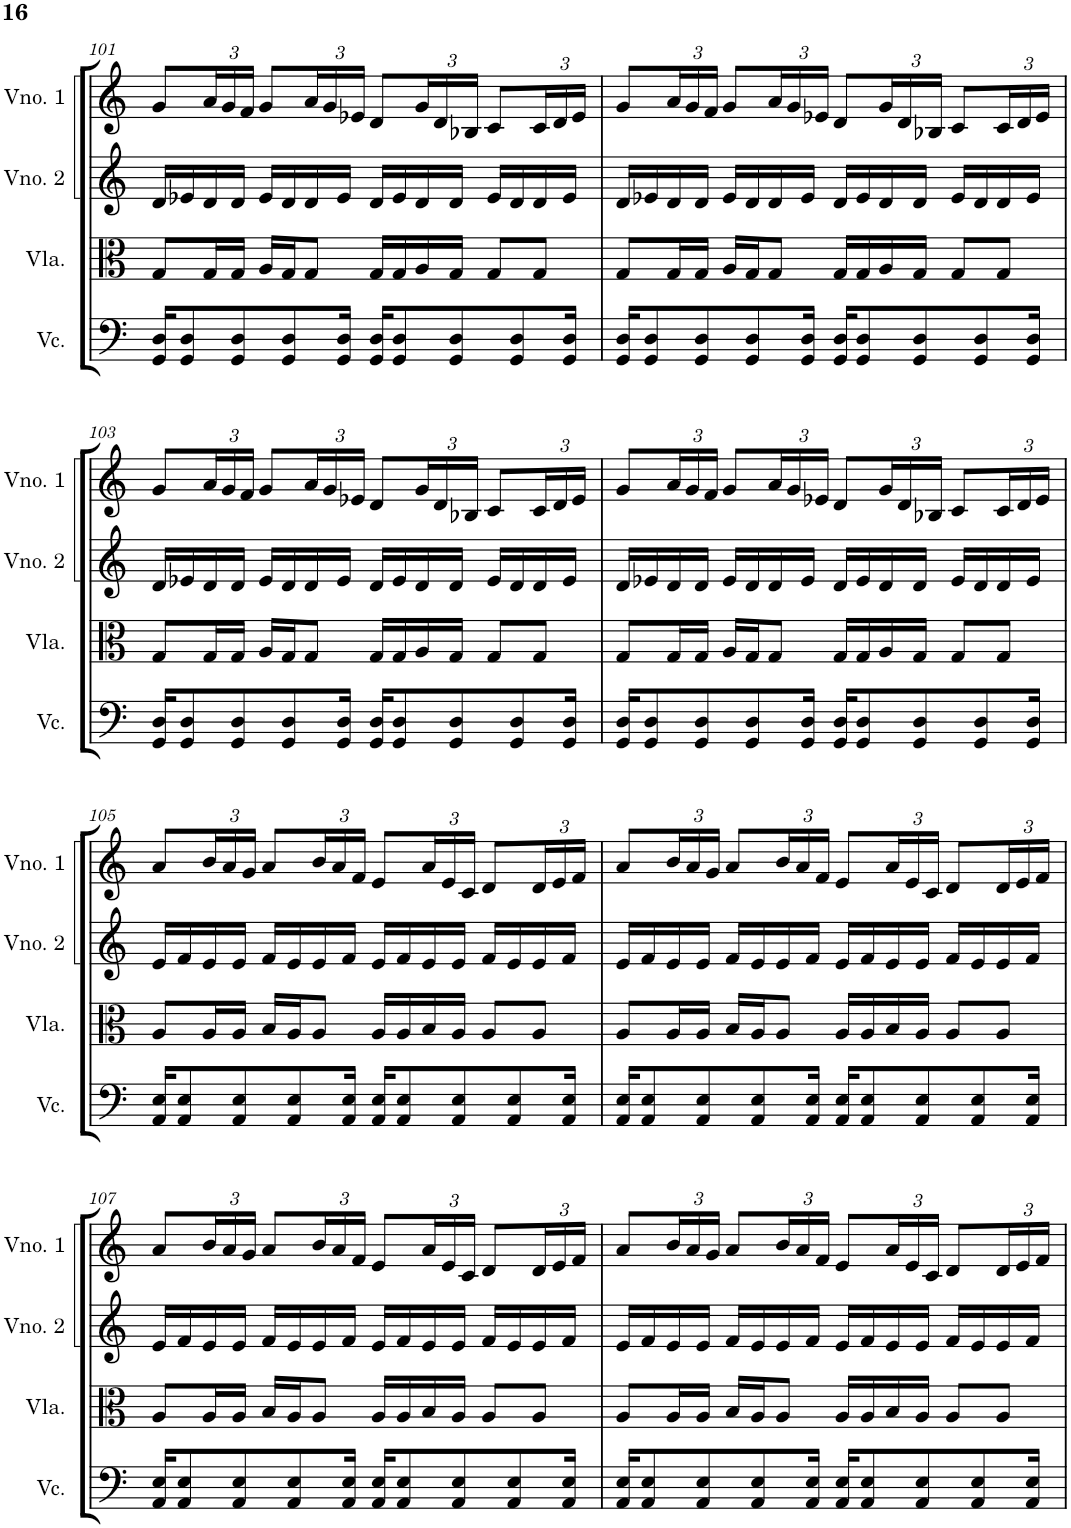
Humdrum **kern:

**kern	**kern	**kern	**kern
*part4	*part3	*part2	*part1
*staff4	*staff3	*staff2	*staff1
*I"Violoncelo	*I"Viola	*I"Violino 2	*I"Violino 1
*I'Vc.	*I'Vla.	*I'Vno. 2	*I'Vno. 1
!!LO:PB:g=z
*clefF4	*clefC3	*clefG2	*clefG2
*k[]	*k[]	*k[]	*k[]
*M4/4	*M4/4	*M4/4	*M4/4
=101	=101	=101	=101
16GG/ 16D/KL	8G/L	16d/LL	8g/L
8GG/ 8D/	.	16e-X/	.
*	*	*	*Xbrackettup
.	16G/L	16d/	24a/L
.	.	.	24g/
8GG/ 8D/	16G/JJ	16d/JJ	.
.	.	.	24f/JJ
.	16A/LL	16e-/LL	8g/L
8GG/ 8D/	16G/J	16d/	.
.	8G/J	16d/	24a/L
.	.	.	24g/
16GG/ 16D/Jk	.	16e-/JJ	.
.	.	.	24e-X/JJ
16GG/ 16D/KL	16G/LL	16d/LL	8d/L
8GG/ 8D/	16G/	16e-/	.
.	16A/	16d/	24g/L
.	.	.	24d/
8GG/ 8D/	16G/JJ	16d/JJ	.
.	.	.	24B-X/JJ
.	8G/L	16e-/LL	8c/L
8GG/ 8D/	.	16d/	.
.	8G/J	16d/	24c/L
.	.	.	24d/
16GG/ 16D/Jk	.	16e-/JJ	.
.	.	.	24e-/JJ
=102	=102	=102	=102
16GG/ 16D/KL	8G/L	16d/LL	8g/L
8GG/ 8D/	.	16e-X/	.
.	16G/L	16d/	24a/L
.	.	.	24g/
8GG/ 8D/	16G/JJ	16d/JJ	.
.	.	.	24f/JJ
.	16A/LL	16e-/LL	8g/L
8GG/ 8D/	16G/J	16d/	.
.	8G/J	16d/	24a/L
.	.	.	24g/
16GG/ 16D/Jk	.	16e-/JJ	.
.	.	.	24e-X/JJ
16GG/ 16D/KL	16G/LL	16d/LL	8d/L
8GG/ 8D/	16G/	16e-/	.
.	16A/	16d/	24g/L
.	.	.	24d/
8GG/ 8D/	16G/JJ	16d/JJ	.
.	.	.	24B-X/JJ
.	8G/L	16e-/LL	8c/L
8GG/ 8D/	.	16d/	.
.	8G/J	16d/	24c/L
.	.	.	24d/
16GG/ 16D/Jk	.	16e-/JJ	.
.	.	.	24e-/JJ
!!LO:LB:g=z
=103	=103	=103	=103
16GG/ 16D/KL	8G/L	16d/LL	8g/L
8GG/ 8D/	.	16e-X/	.
.	16G/L	16d/	24a/L
.	.	.	24g/
8GG/ 8D/	16G/JJ	16d/JJ	.
.	.	.	24f/JJ
.	16A/LL	16e-/LL	8g/L
8GG/ 8D/	16G/J	16d/	.
.	8G/J	16d/	24a/L
.	.	.	24g/
16GG/ 16D/Jk	.	16e-/JJ	.
.	.	.	24e-X/JJ
16GG/ 16D/KL	16G/LL	16d/LL	8d/L
8GG/ 8D/	16G/	16e-/	.
.	16A/	16d/	24g/L
.	.	.	24d/
8GG/ 8D/	16G/JJ	16d/JJ	.
.	.	.	24B-X/JJ
.	8G/L	16e-/LL	8c/L
8GG/ 8D/	.	16d/	.
.	8G/J	16d/	24c/L
.	.	.	24d/
16GG/ 16D/Jk	.	16e-/JJ	.
.	.	.	24e-/JJ
=104	=104	=104	=104
16GG/ 16D/KL	8G/L	16d/LL	8g/L
8GG/ 8D/	.	16e-X/	.
.	16G/L	16d/	24a/L
.	.	.	24g/
8GG/ 8D/	16G/JJ	16d/JJ	.
.	.	.	24f/JJ
.	16A/LL	16e-/LL	8g/L
8GG/ 8D/	16G/J	16d/	.
.	8G/J	16d/	24a/L
.	.	.	24g/
16GG/ 16D/Jk	.	16e-/JJ	.
.	.	.	24e-X/JJ
16GG/ 16D/KL	16G/LL	16d/LL	8d/L
8GG/ 8D/	16G/	16e-/	.
.	16A/	16d/	24g/L
.	.	.	24d/
8GG/ 8D/	16G/JJ	16d/JJ	.
.	.	.	24B-X/JJ
.	8G/L	16e-/LL	8c/L
8GG/ 8D/	.	16d/	.
.	8G/J	16d/	24c/L
.	.	.	24d/
16GG/ 16D/Jk	.	16e-/JJ	.
.	.	.	24e-/JJ
!!LO:LB:g=z
=105	=105	=105	=105
16AA/ 16E/KL	8A/L	16e/LL	8a/L
8AA/ 8E/	.	16f/	.
.	16A/L	16e/	24b/L
.	.	.	24a/
8AA/ 8E/	16A/JJ	16e/JJ	.
.	.	.	24g/JJ
.	16B/LL	16f/LL	8a/L
8AA/ 8E/	16A/J	16e/	.
.	8A/J	16e/	24b/L
.	.	.	24a/
16AA/ 16E/Jk	.	16f/JJ	.
.	.	.	24f/JJ
16AA/ 16E/KL	16A/LL	16e/LL	8e/L
8AA/ 8E/	16A/	16f/	.
.	16B/	16e/	24a/L
.	.	.	24e/
8AA/ 8E/	16A/JJ	16e/JJ	.
.	.	.	24c/JJ
.	8A/L	16f/LL	8d/L
8AA/ 8E/	.	16e/	.
.	8A/J	16e/	24d/L
.	.	.	24e/
16AA/ 16E/Jk	.	16f/JJ	.
.	.	.	24f/JJ
=106	=106	=106	=106
16AA/ 16E/KL	8A/L	16e/LL	8a/L
8AA/ 8E/	.	16f/	.
.	16A/L	16e/	24b/L
.	.	.	24a/
8AA/ 8E/	16A/JJ	16e/JJ	.
.	.	.	24g/JJ
.	16B/LL	16f/LL	8a/L
8AA/ 8E/	16A/J	16e/	.
.	8A/J	16e/	24b/L
.	.	.	24a/
16AA/ 16E/Jk	.	16f/JJ	.
.	.	.	24f/JJ
16AA/ 16E/KL	16A/LL	16e/LL	8e/L
8AA/ 8E/	16A/	16f/	.
.	16B/	16e/	24a/L
.	.	.	24e/
8AA/ 8E/	16A/JJ	16e/JJ	.
.	.	.	24c/JJ
.	8A/L	16f/LL	8d/L
8AA/ 8E/	.	16e/	.
.	8A/J	16e/	24d/L
.	.	.	24e/
16AA/ 16E/Jk	.	16f/JJ	.
.	.	.	24f/JJ
!!LO:LB:g=z
=107	=107	=107	=107
16AA/ 16E/KL	8A/L	16e/LL	8a/L
8AA/ 8E/	.	16f/	.
.	16A/L	16e/	24b/L
.	.	.	24a/
8AA/ 8E/	16A/JJ	16e/JJ	.
.	.	.	24g/JJ
.	16B/LL	16f/LL	8a/L
8AA/ 8E/	16A/J	16e/	.
.	8A/J	16e/	24b/L
.	.	.	24a/
16AA/ 16E/Jk	.	16f/JJ	.
.	.	.	24f/JJ
16AA/ 16E/KL	16A/LL	16e/LL	8e/L
8AA/ 8E/	16A/	16f/	.
.	16B/	16e/	24a/L
.	.	.	24e/
8AA/ 8E/	16A/JJ	16e/JJ	.
.	.	.	24c/JJ
.	8A/L	16f/LL	8d/L
8AA/ 8E/	.	16e/	.
.	8A/J	16e/	24d/L
.	.	.	24e/
16AA/ 16E/Jk	.	16f/JJ	.
.	.	.	24f/JJ
=108	=108	=108	=108
16AA/ 16E/KL	8A/L	16e/LL	8a/L
8AA/ 8E/	.	16f/	.
.	16A/L	16e/	24b/L
.	.	.	24a/
8AA/ 8E/	16A/JJ	16e/JJ	.
.	.	.	24g/JJ
.	16B/LL	16f/LL	8a/L
8AA/ 8E/	16A/J	16e/	.
.	8A/J	16e/	24b/L
.	.	.	24a/
16AA/ 16E/Jk	.	16f/JJ	.
.	.	.	24f/JJ
16AA/ 16E/KL	16A/LL	16e/LL	8e/L
8AA/ 8E/	16A/	16f/	.
.	16B/	16e/	24a/L
.	.	.	24e/
8AA/ 8E/	16A/JJ	16e/JJ	.
.	.	.	24c/JJ
.	8A/L	16f/LL	8d/L
8AA/ 8E/	.	16e/	.
.	8A/J	16e/	24d/L
.	.	.	24e/
16AA/ 16E/Jk	.	16f/JJ	.
.	.	.	24f/JJ
=	=	=	=
*-	*-	*-	*-
